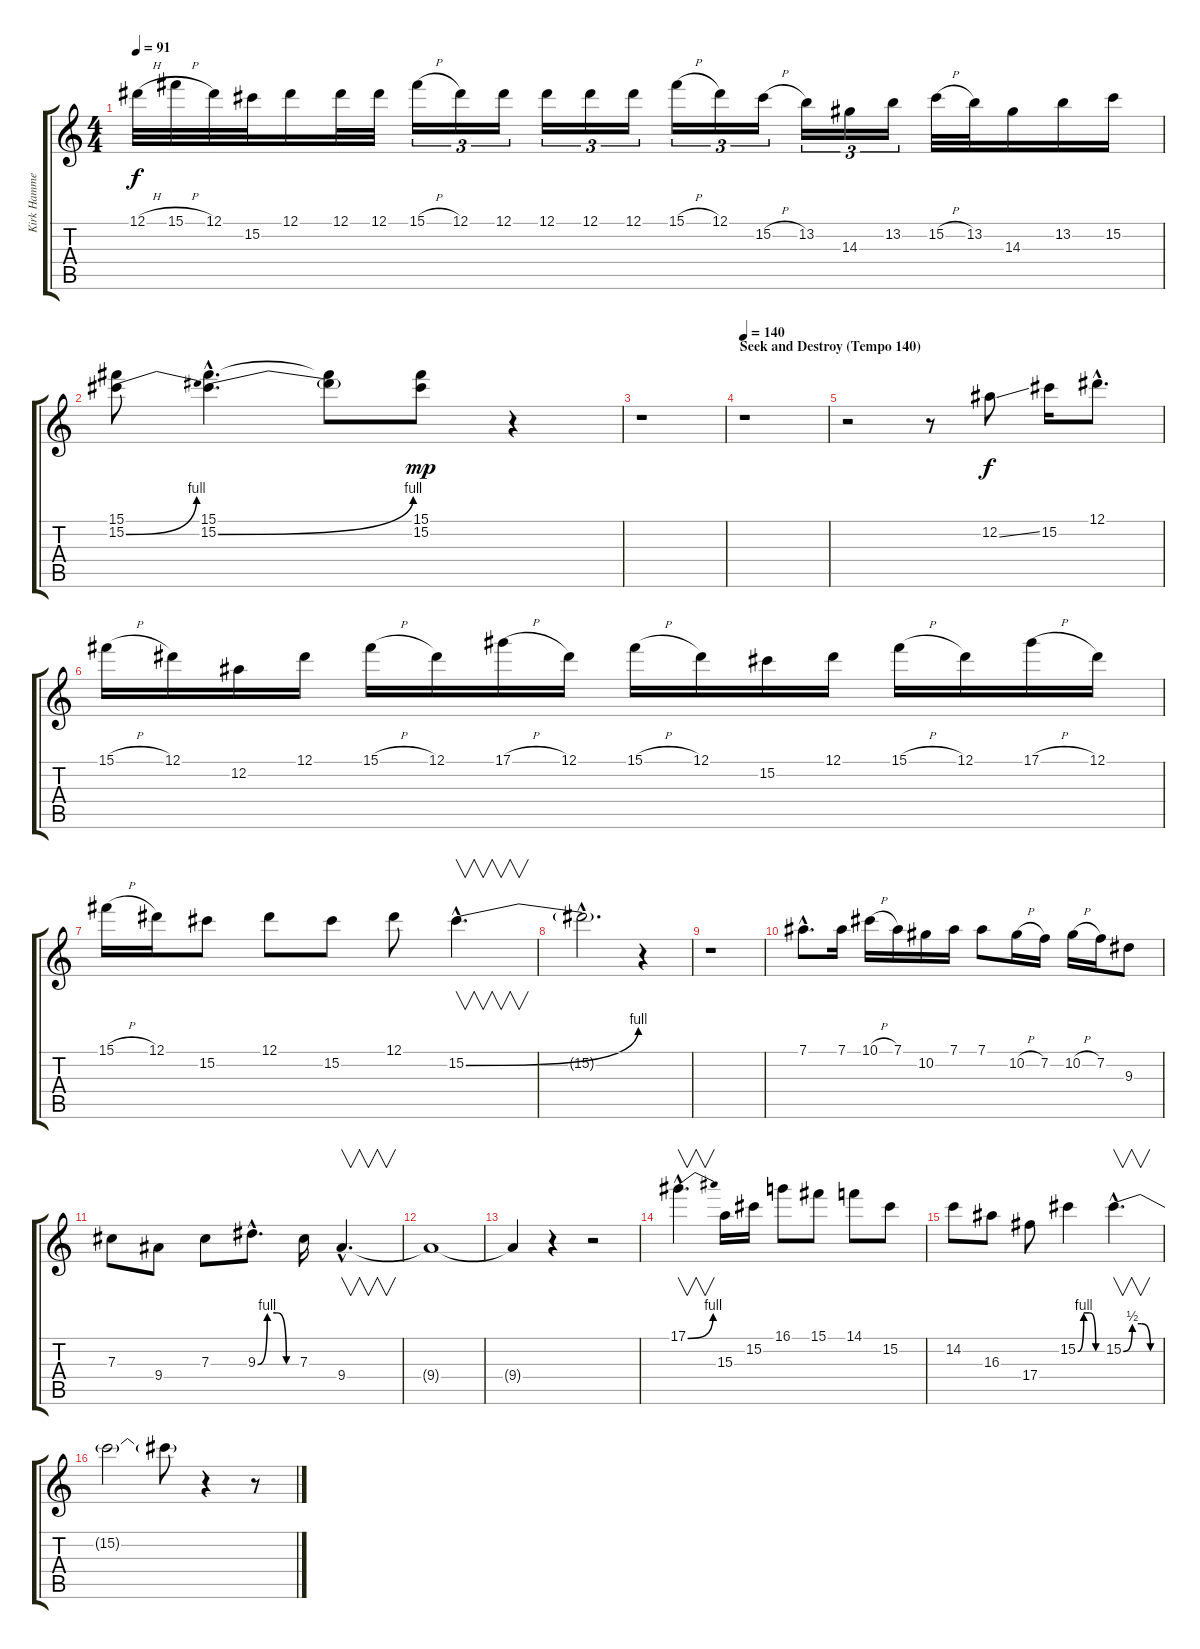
\track ("Kirk Hammett (Distortion Guitar)" "Kirk Hamme") {instrument overdrivenguitar}
\staff {score tabs}
\tuning (Eb4 Bb3 Gb3 Db3 Ab2 Eb2) {hide}
\ts (4 4)
\tempo 91
\clef g2
\ks c
12.1{h}.32{dy f} 15.1{h}.32 12.1.32 15.2.32 12.1.16 12.1.32 12.1.32 15.1{h}.16{tu (3 2)} 12.1.16{tu (3 2)} 12.1.16{tu (3 2)} 12.1.16{tu (3 2)} 12.1.16{tu (3 2)} 12.1.16{tu (3 2)} 15.1{h}.16{tu (3 2)} 12.1.16{tu (3 2)} 15.2{h}.16{tu (3 2)} 13.2.16{tu (3 2)} 14.3.16{tu (3 2)} 13.2.16{tu (3 2)} 15.2{h}.32 13.2.32 14.3.16 13.2.16 15.2.16 |
(15.1 15.2{be (bend 0 0 60 4)}).8 (15.1{hac} 15.2{be (bend 0 0 60 4) hac}).4{d} (15.1{t} 15.2{t}).8 (15.1 15.2).8{dy mp} r.4 |
r.1 |
\section ("" "Seek and Destroy (Tempo 140)")
\tempo 140
r.1 |
r.2 r.8 12.2{ss}.8{dy f} 15.2.16 12.1{hac}.8{d} |
15.1{h}.16 12.1.16 12.2.16 12.1.16 15.1{h}.16 12.1.16 17.1{h}.16 12.1.16 15.1{h}.16 12.1.16 15.2.16 12.1.16 15.1{h}.16 12.1.16 17.1{h}.16 12.1.16 |
15.1{h}.16 12.1.16 15.2.8 12.1.8 15.2.8 12.1.8 15.2{be (bend 0 0 60 4) hac}.4{v d} |
15.2{hac t}.2{d} r.4 |
r.1 |
7.1{hac}.8{d} 7.1.16 10.1{h}.16 7.1.16 10.2.16 7.1.16 7.1.8 10.2{h}.16 7.2.16 10.2{h}.16 7.2.16 9.3.8 |
7.3.8 9.4.8 7.3.8 9.3{be (custom 0 0 15 4 30 4 45 0 60 0) hac}.8{d} 7.3.16 9.4{hac}.4{v d} |
9.4{t}.1 |
9.4{t}.4 r.4 r.2 |
17.1{be (bend 0 0 60 4) hac}.4{v d} 15.3.16 15.2.16 16.1.8 15.1.8 14.1.8 15.2.8 |
14.2.8 16.3.8 17.4.8 15.2{be (custom 0 0 15 4 30 4 45 0 60 0)}.4 15.2{be (custom 0 0 15 2 30 2 45 0 60 0) hac}.4{v d} |
15.2{t}.2 15.2{t}.8 r.4 r.8
